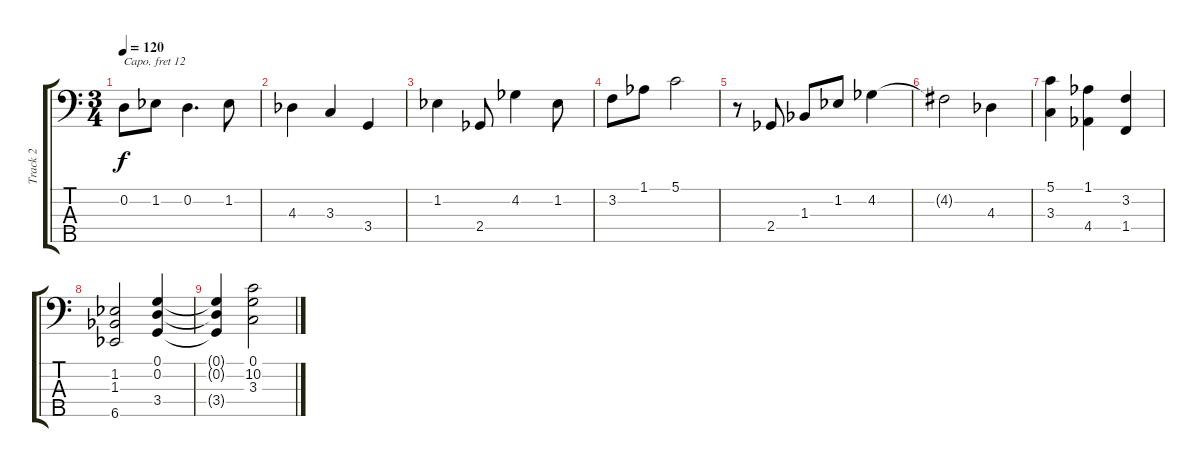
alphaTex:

\track ("Track 2" "Track 2") {instrument acousticgrandpiano}
\staff {score tabs}
\capo 12
\tuning (G2 D2 A1 E1 A0) {hide}
\ts (3 4)
\tempo 120
\clef f4
\ks c
0.2.8{dy f} 1.2{acc b}.8 0.2.4{d} 1.2{acc b}.8 |
4.3{acc b}.4 3.3.4 3.4.4 |
1.2{acc b}.4 2.4{acc b}.8 4.2{acc b}.4 1.2{acc b}.8 |
3.2.8 1.1{acc b}.8 5.1.2 |
r.8 2.4{acc b}.8 1.3{acc b}.8 1.2{acc b}.8 4.2{acc b}.4 |
4.2{t}.2 4.3{acc b}.4 |
(5.1 3.3).4 (1.1{acc b} 4.4{acc b}).4 (3.2 1.4).4 |
(1.2{acc b} 1.3{acc b} 6.5{acc b}).2 (0.1 0.2 3.4).4 |
(0.1{t} 0.2{t} 3.4{t}).4 (0.1 10.2 3.3).2
